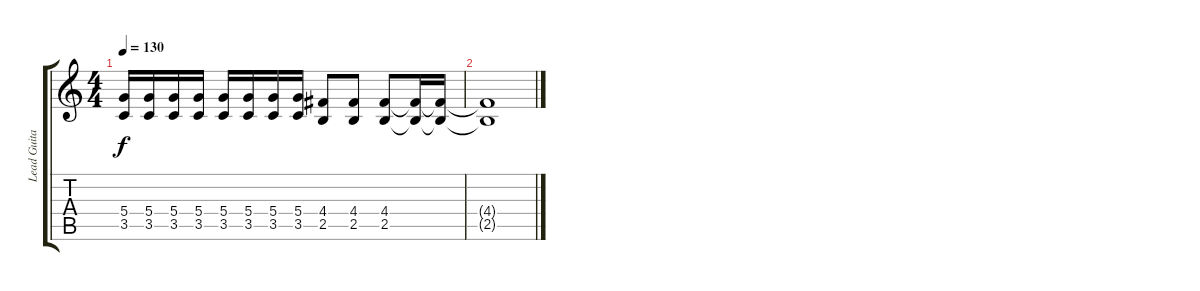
\track ("Lead Guitar (Evil)" "Lead Guita") {instrument distortionguitar}
\staff {score tabs}
\tuning (E4 B3 G3 D3 A2 E2) {hide}
\ts (4 4)
\tempo 130
\clef g2
\ks c
(5.4 3.5).16{dy f} (5.4 3.5).16 (5.4 3.5).16 (5.4 3.5).16 (5.4 3.5).16 (5.4 3.5).16 (5.4 3.5).16 (5.4 3.5).16 (4.4 2.5).8 (4.4 2.5).8 (4.4 2.5).8 (4.4{t} 2.5{t}).16 (4.4{t} 2.5{t}).16 |
(4.4{t} 2.5{t}).1
